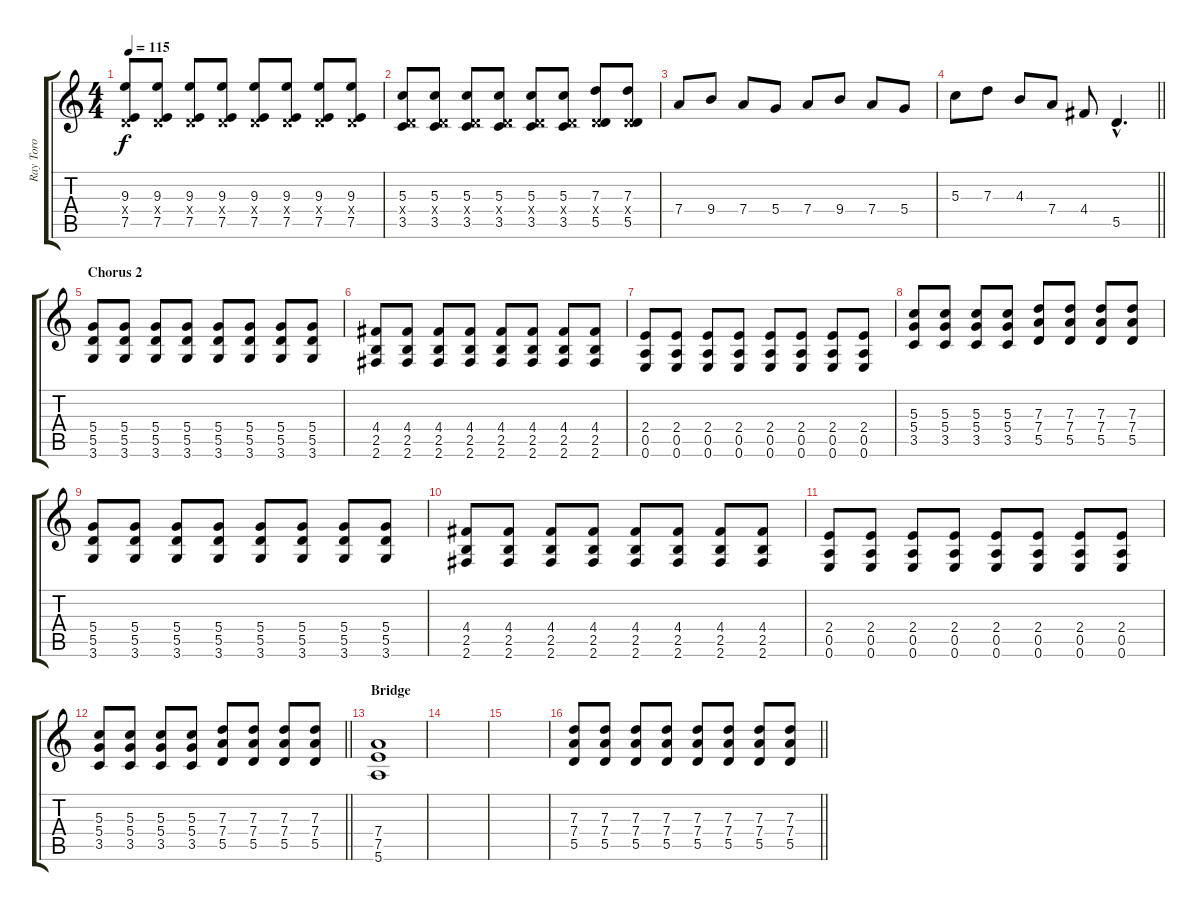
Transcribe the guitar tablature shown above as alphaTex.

\track ("Ray Toro" "Ray Toro") {instrument overdrivenguitar}
\staff {score tabs}
\tuning (E4 B3 G3 D3 A2 E2) {hide}
\ts (4 4)
\tempo 115
\clef g2
\ks c
(9.3 0.4{x} 7.5).8{dy f} (9.3 0.4{x} 7.5).8 (9.3 0.4{x} 7.5).8 (9.3 0.4{x} 7.5).8 (9.3 0.4{x} 7.5).8 (9.3 0.4{x} 7.5).8 (9.3 0.4{x} 7.5).8 (9.3 0.4{x} 7.5).8 |
(5.3 0.4{x} 3.5).8 (5.3 0.4{x} 3.5).8 (5.3 0.4{x} 3.5).8 (5.3 0.4{x} 3.5).8 (5.3 0.4{x} 3.5).8 (5.3 0.4{x} 3.5).8 (7.3 0.4{x} 5.5).8 (7.3 0.4{x} 5.5).8 |
7.4.8 9.4.8 7.4.8 5.4.8 7.4.8 9.4.8 7.4.8 5.4.8 |
\barLineRight lightlight
5.3.8 7.3.8 4.3.8 7.4.8 4.4.8 5.5{hac}.4{d} |
\section ("" "Chorus 2")
(5.4 5.5 3.6).8 (5.4 5.5 3.6).8 (5.4 5.5 3.6).8 (5.4 5.5 3.6).8 (5.4 5.5 3.6).8 (5.4 5.5 3.6).8 (5.4 5.5 3.6).8 (5.4 5.5 3.6).8 |
(4.4 2.5 2.6).8 (4.4 2.5 2.6).8 (4.4 2.5 2.6).8 (4.4 2.5 2.6).8 (4.4 2.5 2.6).8 (4.4 2.5 2.6).8 (4.4 2.5 2.6).8 (4.4 2.5 2.6).8 |
(2.4 0.5 0.6).8 (2.4 0.5 0.6).8 (2.4 0.5 0.6).8 (2.4 0.5 0.6).8 (2.4 0.5 0.6).8 (2.4 0.5 0.6).8 (2.4 0.5 0.6).8 (2.4 0.5 0.6).8 |
(5.3 5.4 3.5).8 (5.3 5.4 3.5).8 (5.3 5.4 3.5).8 (5.3 5.4 3.5).8 (7.3 7.4 5.5).8 (7.3 7.4 5.5).8 (7.3 7.4 5.5).8 (7.3 7.4 5.5).8 |
(5.4 5.5 3.6).8 (5.4 5.5 3.6).8 (5.4 5.5 3.6).8 (5.4 5.5 3.6).8 (5.4 5.5 3.6).8 (5.4 5.5 3.6).8 (5.4 5.5 3.6).8 (5.4 5.5 3.6).8 |
(4.4 2.5 2.6).8 (4.4 2.5 2.6).8 (4.4 2.5 2.6).8 (4.4 2.5 2.6).8 (4.4 2.5 2.6).8 (4.4 2.5 2.6).8 (4.4 2.5 2.6).8 (4.4 2.5 2.6).8 |
(2.4 0.5 0.6).8 (2.4 0.5 0.6).8 (2.4 0.5 0.6).8 (2.4 0.5 0.6).8 (2.4 0.5 0.6).8 (2.4 0.5 0.6).8 (2.4 0.5 0.6).8 (2.4 0.5 0.6).8 |
\barLineRight lightlight
(5.3 5.4 3.5).8 (5.3 5.4 3.5).8 (5.3 5.4 3.5).8 (5.3 5.4 3.5).8 (7.3 7.4 5.5).8 (7.3 7.4 5.5).8 (7.3 7.4 5.5).8 (7.3 7.4 5.5).8 |
\section ("" "Bridge")
(7.4 7.5 5.6).1 |
|
|
\barLineRight lightlight
(7.3 7.4 5.5).8 (7.3 7.4 5.5).8 (7.3 7.4 5.5).8 (7.3 7.4 5.5).8 (7.3 7.4 5.5).8 (7.3 7.4 5.5).8 (7.3 7.4 5.5).8 (7.3 7.4 5.5).8
